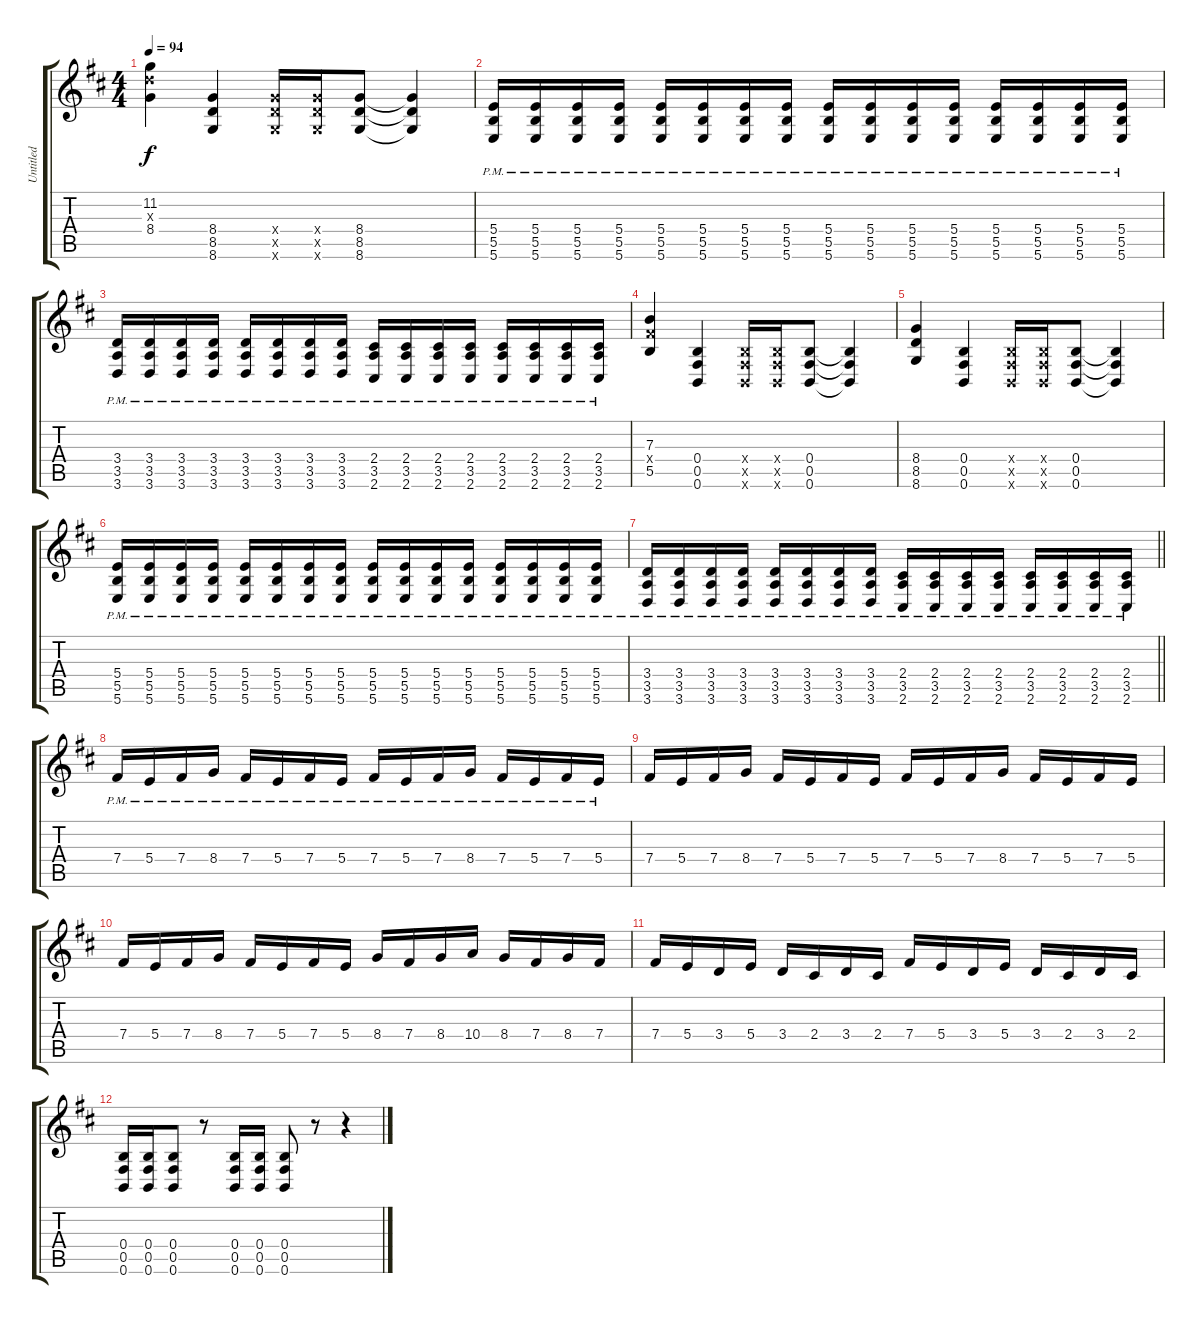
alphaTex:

\track ("Untitled" "Untitled") {instrument distortionguitar}
\staff {score tabs}
\tuning (Db4 Ab3 E3 B2 Gb2 B1) {hide}
\ts (4 4)
\tempo 94
\clef g2
\ks d
(11.2 10.3{x} 8.4).4{dy f} (8.4 8.5 8.6).4 (8.4{x} 8.5{x} 8.6{x}).16 (8.4{x} 8.5{x} 8.6{x}).16 (8.4 8.5 8.6).8 (8.4{t} 8.5{t} 8.6{t}).4 |
(5.4{pm} 5.5{pm} 5.6{pm}).16 (5.4{pm} 5.5{pm} 5.6{pm}).16 (5.4{pm} 5.5{pm} 5.6{pm}).16 (5.4{pm} 5.5{pm} 5.6{pm}).16 (5.4{pm} 5.5{pm} 5.6{pm}).16 (5.4{pm} 5.5{pm} 5.6{pm}).16 (5.4{pm} 5.5{pm} 5.6{pm}).16 (5.4{pm} 5.5{pm} 5.6{pm}).16 (5.4{pm} 5.5{pm} 5.6{pm}).16 (5.4{pm} 5.5{pm} 5.6{pm}).16 (5.4{pm} 5.5{pm} 5.6{pm}).16 (5.4{pm} 5.5{pm} 5.6{pm}).16 (5.4{pm} 5.5{pm} 5.6{pm}).16 (5.4{pm} 5.5{pm} 5.6{pm}).16 (5.4{pm} 5.5{pm} 5.6{pm}).16 (5.4{pm} 5.5{pm} 5.6{pm}).16 |
(3.4{pm} 3.5{pm} 3.6{pm}).16 (3.4{pm} 3.5{pm} 3.6{pm}).16 (3.4{pm} 3.5{pm} 3.6{pm}).16 (3.4{pm} 3.5{pm} 3.6{pm}).16 (3.4{pm} 3.5{pm} 3.6{pm}).16 (3.4{pm} 3.5{pm} 3.6{pm}).16 (3.4{pm} 3.5{pm} 3.6{pm}).16 (3.4{pm} 3.5{pm} 3.6{pm}).16 (2.4{pm} 3.5{pm} 2.6{pm}).16 (2.4{pm} 3.5{pm} 2.6{pm}).16 (2.4{pm} 3.5{pm} 2.6{pm}).16 (2.4{pm} 3.5{pm} 2.6{pm}).16 (2.4{pm} 3.5{pm} 2.6{pm}).16 (2.4{pm} 3.5{pm} 2.6{pm}).16 (2.4{pm} 3.5{pm} 2.6{pm}).16 (2.4{pm} 3.5{pm} 2.6{pm}).16 |
(7.3 7.4{x} 5.5).4 (0.4 0.5 0.6).4 (0.4{x} 0.5{x} 0.6{x}).16 (0.4{x} 0.5{x} 0.6{x}).16 (0.4 0.5 0.6).8 (0.4{t} 0.5{t} 0.6{t}).4 |
(8.4 8.5 8.6).4 (0.4 0.5 0.6).4 (0.4{x} 0.5{x} 0.6{x}).16 (0.4{x} 0.5{x} 0.6{x}).16 (0.4 0.5 0.6).8 (0.4{t} 0.5{t} 0.6{t}).4 |
(5.4{pm} 5.5{pm} 5.6{pm}).16 (5.4{pm} 5.5{pm} 5.6{pm}).16 (5.4{pm} 5.5{pm} 5.6{pm}).16 (5.4{pm} 5.5{pm} 5.6{pm}).16 (5.4{pm} 5.5{pm} 5.6{pm}).16 (5.4{pm} 5.5{pm} 5.6{pm}).16 (5.4{pm} 5.5{pm} 5.6{pm}).16 (5.4{pm} 5.5{pm} 5.6{pm}).16 (5.4{pm} 5.5{pm} 5.6{pm}).16 (5.4{pm} 5.5{pm} 5.6{pm}).16 (5.4{pm} 5.5{pm} 5.6{pm}).16 (5.4{pm} 5.5{pm} 5.6{pm}).16 (5.4{pm} 5.5{pm} 5.6{pm}).16 (5.4{pm} 5.5{pm} 5.6{pm}).16 (5.4{pm} 5.5{pm} 5.6{pm}).16 (5.4{pm} 5.5{pm} 5.6{pm}).16 |
\barLineRight lightlight
(3.4{pm} 3.5{pm} 3.6{pm}).16 (3.4{pm} 3.5{pm} 3.6{pm}).16 (3.4{pm} 3.5{pm} 3.6{pm}).16 (3.4{pm} 3.5{pm} 3.6{pm}).16 (3.4{pm} 3.5{pm} 3.6{pm}).16 (3.4{pm} 3.5{pm} 3.6{pm}).16 (3.4{pm} 3.5{pm} 3.6{pm}).16 (3.4{pm} 3.5{pm} 3.6{pm}).16 (2.4{pm} 3.5{pm} 2.6{pm}).16 (2.4{pm} 3.5{pm} 2.6{pm}).16 (2.4{pm} 3.5{pm} 2.6{pm}).16 (2.4{pm} 3.5{pm} 2.6{pm}).16 (2.4{pm} 3.5{pm} 2.6{pm}).16 (2.4{pm} 3.5{pm} 2.6{pm}).16 (2.4{pm} 3.5{pm} 2.6{pm}).16 (2.4{pm} 3.5{pm} 2.6{pm}).16 |
7.4{pm}.16 5.4{pm}.16 7.4{pm}.16 8.4{pm}.16 7.4{pm}.16 5.4{pm}.16 7.4{pm}.16 5.4{pm}.16 7.4{pm}.16 5.4{pm}.16 7.4{pm}.16 8.4{pm}.16 7.4{pm}.16 5.4{pm}.16 7.4{pm}.16 5.4{pm}.16 |
7.4.16 5.4.16 7.4.16 8.4.16 7.4.16 5.4.16 7.4.16 5.4.16 7.4.16 5.4.16 7.4.16 8.4.16 7.4.16 5.4.16 7.4.16 5.4.16 |
7.4.16 5.4.16 7.4.16 8.4.16 7.4.16 5.4.16 7.4.16 5.4.16 8.4.16 7.4.16 8.4.16 10.4.16 8.4.16 7.4.16 8.4.16 7.4.16 |
7.4.16 5.4.16 3.4.16 5.4.16 3.4.16 2.4.16 3.4.16 2.4.16 7.4.16 5.4.16 3.4.16 5.4.16 3.4.16 2.4.16 3.4.16 2.4.16 |
(0.4 0.5 0.6).16 (0.4 0.5 0.6).16 (0.4 0.5 0.6).8 r.8 (0.4 0.5 0.6).16 (0.4 0.5 0.6).16 (0.4 0.5 0.6).8 r.8 r.4
